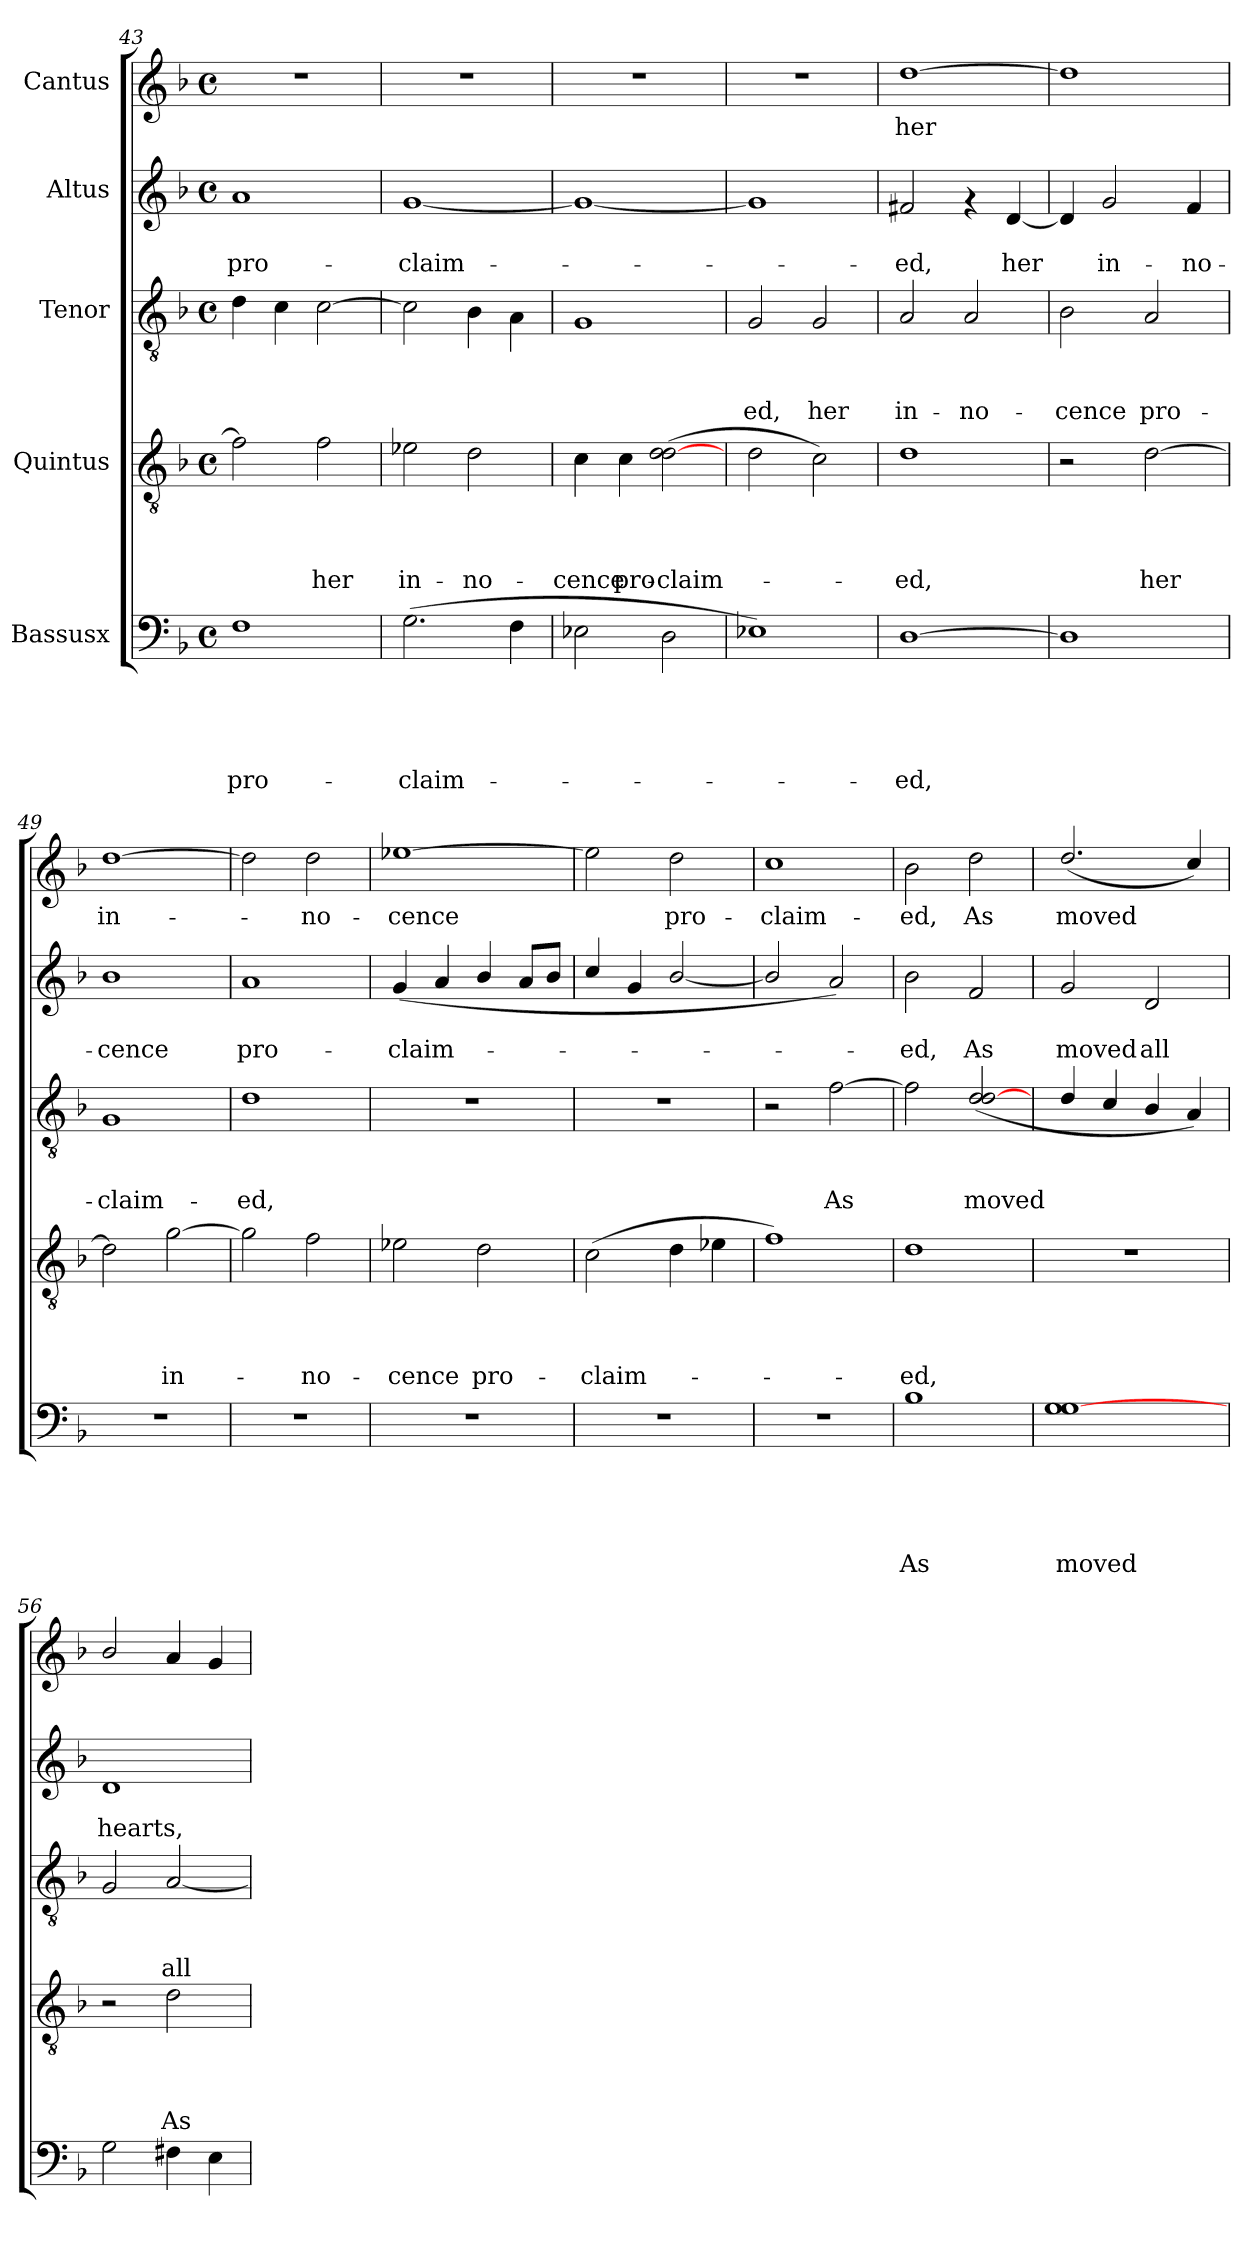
**kern	**text	**text	**text	**text	**text	**kern	**text	**text	**text	**text	**kern	**text	**text	**text	**kern	**text	**text	**kern	**text
*part5	*part5	*part5	*part5	*part5	*part5	*part4	*part4	*part4	*part4	*part4	*part3	*part3	*part3	*part3	*part2	*part2	*part2	*part1	*part1
*staff5	*staff5	*staff5	*staff5	*staff5	*staff5	*staff4	*staff4	*staff4	*staff4	*staff4	*staff3	*staff3	*staff3	*staff3	*staff2	*staff2	*staff2	*staff1	*staff1
*I"Bassusx	*	*	*	*	*	*I"Quintus	*	*	*	*	*I"Tenor	*	*	*	*I"Altus	*	*	*I"Cantus	*
*clefF4	*	*	*	*	*	*clefGv2	*	*	*	*	*clefGv2	*	*	*	*clefG2	*	*	*clefG2	*
*k[b-]	*	*	*	*	*	*k[b-]	*	*	*	*	*k[b-]	*	*	*	*k[b-]	*	*	*k[b-]	*
*F:	*	*	*	*	*	*F:	*	*	*	*	*F:	*	*	*	*F:	*	*	*F:	*
*M4/4	*	*	*	*	*	*M4/4	*	*	*	*	*M4/4	*	*	*	*M4/4	*	*	*M4/4	*
*met(c)	*	*	*	*	*	*met(c)	*	*	*	*	*met(c)	*	*	*	*met(c)	*	*	*met(c)	*
=43	=43	=43	=43	=43	=43	=43	=43	=43	=43	=43	=43	=43	=43	=43	=43	=43	=43	=43	=43
!	!	!	!	!	!LO:LY:b	!	!	!	!	!	!	!	!	!	!	!	!LO:LY:b	!	!
1F	.	.	.	.	pro-	2f\]	.	.	.	.	4d\	.	.	.	1a	.	pro-	1r	.
.	.	.	.	.	.	.	.	.	.	.	4c\	.	.	.	.	.	.	.	.
!	!	!	!	!	!	!	!	!	!	!LO:LY:b	!	!	!	!	!	!	!	!	!
.	.	.	.	.	.	2f\	.	.	.	her	[>2c\	.	.	.	.	.	.	.	.
=44	=44	=44	=44	=44	=44	=44	=44	=44	=44	=44	=44	=44	=44	=44	=44	=44	=44	=44	=44
!	!	!	!	!	!LO:LY:b	!	!	!	!	!LO:LY:b	!	!	!	!	!	!	!LO:LY:b	!	!
(>2.G\	.	.	.	.	-claim-	2e-X\	.	.	.	in-	2c\]	.	.	.	[<1g	.	-claim-	1r	.
!	!	!	!	!	!	!	!	!	!	!LO:LY:b	!	!	!	!	!	!	!	!	!
.	.	.	.	.	.	2d\	.	.	.	-no-	4B-\	.	.	.	.	.	.	.	.
4F\	.	.	.	.	.	.	.	.	.	.	4A\	.	.	.	.	.	.	.	.
=45	=45	=45	=45	=45	=45	=45	=45	=45	=45	=45	=45	=45	=45	=45	=45	=45	=45	=45	=45
!	!	!	!	!	!	!	!	!	!	!LO:LY:b	!	!	!	!	!	!	!	!	!
2E-X\	.	.	.	.	.	4c\	.	.	.	-cence	1G	.	.	.	1g_	.	.	1r	.
!	!	!	!	!	!	!	!	!	!	!LO:LY:b	!	!	!	!	!	!	!	!	!
.	.	.	.	.	.	4c\	.	.	.	pro-	.	.	.	.	.	.	.	.	.
!	!	!	!	!	!	!	!	!	!	!LO:LY:b	!	!	!	!	!	!	!	!	!
2D\	.	.	.	.	.	(>2d\ [>2d\	.	.	.	-claim-	.	.	.	.	.	.	.	.	.
=46	=46	=46	=46	=46	=46	=46	=46	=46	=46	=46	=46	=46	=46	=46	=46	=46	=46	=46	=46
!	!	!	!	!	!	!	!	!	!	!	!	!	!	!LO:LY:b	!	!	!	!	!
1E-X)	.	.	.	.	.	2d\	.	.	.	.	2G/	.	.	-ed,	1g]	.	.	1r	.
!	!	!	!	!	!	!	!	!	!	!	!	!	!	!LO:LY:b	!	!	!	!	!
.	.	.	.	.	.	2c\)	.	.	.	.	2G/	.	.	her	.	.	.	.	.
!!LO:PB:g=z
=47	=47	=47	=47	=47	=47	=47	=47	=47	=47	=47	=47	=47	=47	=47	=47	=47	=47	=47	=47
!	!	!	!	!	!LO:LY:b	!	!	!	!	!LO:LY:b	!	!	!	!LO:LY:b	!	!	!LO:LY:b	!	!LO:LY:b
[>1D	.	.	.	.	-ed,	1d	.	.	.	-ed,	2A/	.	.	in-	2f#X/	.	-ed,	[>1dd	her
!	!	!	!	!	!	!	!	!	!	!	!	!	!	!LO:LY:b	!	!	!	!	!
.	.	.	.	.	.	.	.	.	.	.	2A/	.	.	-no-	4rf	.	.	.	.
!	!	!	!	!	!	!	!	!	!	!	!	!	!	!	!	!	!LO:LY:b	!	!
.	.	.	.	.	.	.	.	.	.	.	.	.	.	.	[<4d/	.	her	.	.
=48	=48	=48	=48	=48	=48	=48	=48	=48	=48	=48	=48	=48	=48	=48	=48	=48	=48	=48	=48
!	!	!	!	!	!	!	!	!	!	!	!	!	!	!LO:LY:b	!	!	!	!	!
1D]	.	.	.	.	.	2r	.	.	.	.	2B-\	.	.	-cence	4d/]	.	.	1dd]	.
!	!	!	!	!	!	!	!	!	!	!	!	!	!	!	!	!	!LO:LY:b	!	!
.	.	.	.	.	.	.	.	.	.	.	.	.	.	.	2g/	.	in-	.	.
!	!	!	!	!	!	!	!	!	!	!LO:LY:b	!	!	!	!LO:LY:b	!	!	!	!	!
.	.	.	.	.	.	[>2d\	.	.	.	her	2A/	.	.	pro-	.	.	.	.	.
!	!	!	!	!	!	!	!	!	!	!	!	!	!	!	!	!	!LO:LY:b	!	!
.	.	.	.	.	.	.	.	.	.	.	.	.	.	.	4f/	.	-no-	.	.
=49	=49	=49	=49	=49	=49	=49	=49	=49	=49	=49	=49	=49	=49	=49	=49	=49	=49	=49	=49
!	!	!	!	!	!	!	!	!	!	!	!	!	!	!LO:LY:b	!	!	!LO:LY:b	!	!LO:LY:b
1r	.	.	.	.	.	2d\]	.	.	.	.	1G	.	.	-claim-	1b-	.	-cence	[>1dd	in-
!	!	!	!	!	!	!	!	!	!	!LO:LY:b	!	!	!	!	!	!	!	!	!
.	.	.	.	.	.	[>2g\	.	.	.	in-	.	.	.	.	.	.	.	.	.
=50	=50	=50	=50	=50	=50	=50	=50	=50	=50	=50	=50	=50	=50	=50	=50	=50	=50	=50	=50
!	!	!	!	!	!	!	!	!	!	!	!	!	!	!LO:LY:b	!	!	!LO:LY:b	!	!
1r	.	.	.	.	.	2g\]	.	.	.	.	1d	.	.	-ed,	1a	.	pro-	2dd\]	.
!	!	!	!	!	!	!	!	!	!	!LO:LY:b	!	!	!	!	!	!	!	!	!LO:LY:b
.	.	.	.	.	.	2f\	.	.	.	-no-	.	.	.	.	.	.	.	2dd\	-no-
=51	=51	=51	=51	=51	=51	=51	=51	=51	=51	=51	=51	=51	=51	=51	=51	=51	=51	=51	=51
!	!	!	!	!	!	!	!	!	!	!LO:LY:b	!	!	!	!	!	!	!LO:LY:b	!	!LO:LY:b
1r	.	.	.	.	.	2e-X\	.	.	.	-cence	1r	.	.	.	(<4g/	.	-claim-	[>1ee-X	-cence
.	.	.	.	.	.	.	.	.	.	.	.	.	.	.	4a/	.	.	.	.
!	!	!	!	!	!	!	!	!	!	!LO:LY:b	!	!	!	!	!	!	!	!	!
.	.	.	.	.	.	2d\	.	.	.	pro-	.	.	.	.	4b-/	.	.	.	.
.	.	.	.	.	.	.	.	.	.	.	.	.	.	.	8a/L	.	.	.	.
.	.	.	.	.	.	.	.	.	.	.	.	.	.	.	8b-/J	.	.	.	.
=52	=52	=52	=52	=52	=52	=52	=52	=52	=52	=52	=52	=52	=52	=52	=52	=52	=52	=52	=52
!	!	!	!	!	!	!	!	!	!	!LO:LY:b	!	!	!	!	!	!	!	!	!
1r	.	.	.	.	.	(>2c\	.	.	.	-claim-	1r	.	.	.	4cc/	.	.	2ee-\]	.
.	.	.	.	.	.	.	.	.	.	.	.	.	.	.	4g/	.	.	.	.
!	!	!	!	!	!	!	!	!	!	!	!	!	!	!	!	!	!	!	!LO:LY:b
.	.	.	.	.	.	4d\	.	.	.	.	.	.	.	.	[<2b-/	.	.	2dd\	pro-
.	.	.	.	.	.	4e-X\	.	.	.	.	.	.	.	.	.	.	.	.	.
=53	=53	=53	=53	=53	=53	=53	=53	=53	=53	=53	=53	=53	=53	=53	=53	=53	=53	=53	=53
!	!	!	!	!	!	!	!	!	!	!	!	!	!	!	!	!	!	!	!LO:LY:b
1r	.	.	.	.	.	1f)	.	.	.	.	2r	.	.	.	2b-/]	.	.	1cc	-claim-
!	!	!	!	!	!	!	!	!	!	!	!	!	!	!LO:LY:b	!	!	!	!	!
.	.	.	.	.	.	.	.	.	.	.	[>2f\	.	.	As	2a/)	.	.	.	.
=54	=54	=54	=54	=54	=54	=54	=54	=54	=54	=54	=54	=54	=54	=54	=54	=54	=54	=54	=54
!	!	!	!	!	!LO:LY:b	!	!	!	!	!LO:LY:b	!	!	!	!	!	!	!LO:LY:b	!	!LO:LY:b
1B-	.	.	.	.	As	1d	.	.	.	-ed,	2f\]	.	.	.	2b-\	.	-ed,	2b-\	-ed,
!	!	!	!	!	!	!	!	!	!	!	!	!	!	!LO:LY:b	!	!	!LO:LY:b	!	!LO:LY:b
.	.	.	.	.	.	.	.	.	.	.	(<2d/ [<2d/	.	.	moved	2f/	.	As	2dd\	As
=55	=55	=55	=55	=55	=55	=55	=55	=55	=55	=55	=55	=55	=55	=55	=55	=55	=55	=55	=55
!	!	!	!	!	!LO:LY:b	!	!	!	!	!	!	!	!	!	!	!	!LO:LY:b	!	!LO:LY:b
1G [<1G	.	.	.	.	moved	1r	.	.	.	.	4d/	.	.	.	2g/	.	moved	(<2.dd/	moved
.	.	.	.	.	.	.	.	.	.	.	4c/	.	.	.	.	.	.	.	.
!	!	!	!	!	!	!	!	!	!	!	!	!	!	!	!	!	!LO:LY:b	!	!
.	.	.	.	.	.	.	.	.	.	.	4B-/	.	.	.	2d/	.	all	.	.
.	.	.	.	.	.	.	.	.	.	.	4A/)	.	.	.	.	.	.	4cc/)	.
!!LO:LB:g=z
=56	=56	=56	=56	=56	=56	=56	=56	=56	=56	=56	=56	=56	=56	=56	=56	=56	=56	=56	=56
!	!	!	!	!	!	!	!	!	!	!	!	!	!	!	!	!	!LO:LY:b	!	!
2G\	.	.	.	.	.	2r	.	.	.	.	2G/	.	.	.	1d	.	hearts,	2b-/	.
!	!	!	!	!	!	!	!	!	!	!LO:LY:b	!	!	!	!LO:LY:b	!	!	!	!	!
4F#X\	.	.	.	.	.	2d\	.	.	.	As	[<2A/	.	.	all	.	.	.	4a/	.
4E\	.	.	.	.	.	.	.	.	.	.	.	.	.	.	.	.	.	4g/	.
=	=	=	=	=	=	=	=	=	=	=	=	=	=	=	=	=	=	=	=
*-	*-	*-	*-	*-	*-	*-	*-	*-	*-	*-	*-	*-	*-	*-	*-	*-	*-	*-	*-
